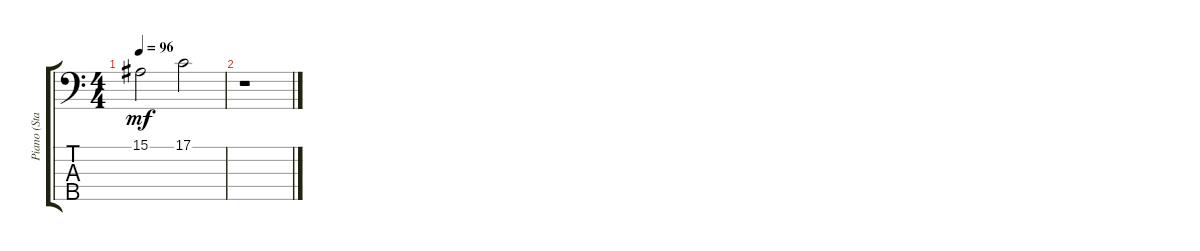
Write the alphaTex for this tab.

\track ("Piano (Staff 2)" "Piano (Sta") {instrument acousticgrandpiano}
\staff {score tabs}
\tuning (G2 D2 A1 E1 B0) {hide}
\ts (4 4)
\tempo 96
\clef f4
\ks aminor
15.1.2{dy mf} 17.1.2 |
r.1
